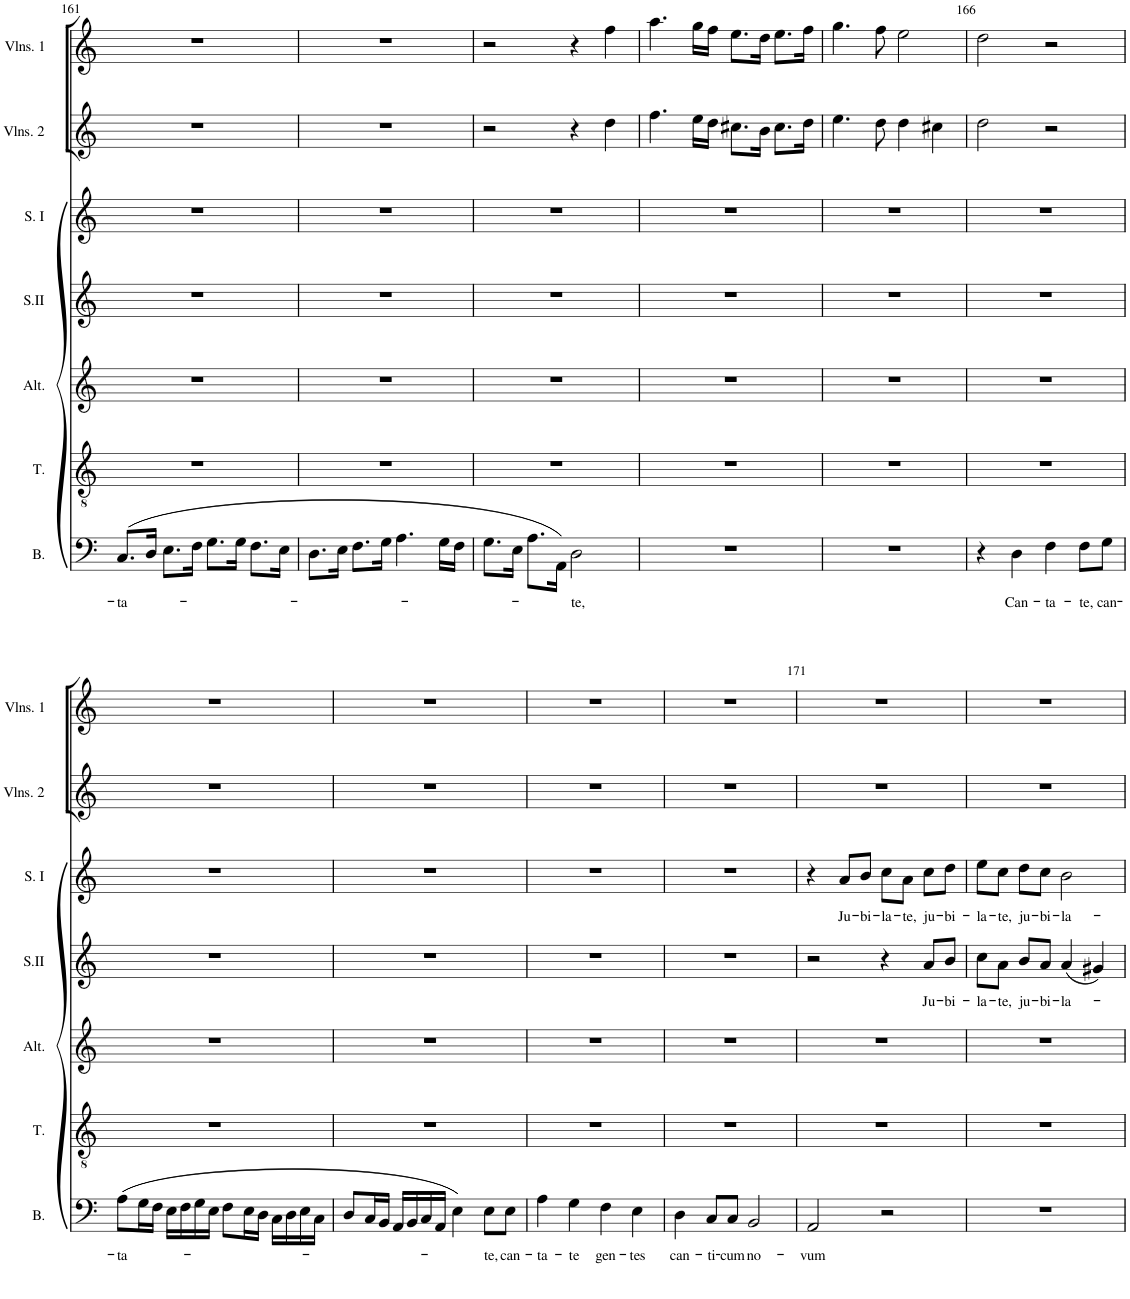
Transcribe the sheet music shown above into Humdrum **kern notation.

**kern	**text	**kern	**kern	**kern	**text	**kern	**text	**kern	**kern
*part7	*part7	*part6	*part5	*part4	*part4	*part3	*part3	*part2	*part1
*staff7	*staff7	*staff6	*staff5	*staff4	*staff4	*staff3	*staff3	*staff2	*staff1
*I"Basse	*	*I"Ténor	*I"Alto	*I"Soprano II	*	*I"Soprane I	*	*I"Deuxièmes Violons	*I"Premiers Violons
*I'B.	*	*I'T.	*I'Alt.	*I'S.II	*	*I'S. I	*	*I'Vlns. 2	*I'Vlns. 1
!!LO:PB:g=z
*clefF4	*	*clefGv2	*clefG2	*clefG2	*	*clefG2	*	*clefG2	*clefG2
*k[]	*	*k[]	*k[]	*k[]	*	*k[]	*	*k[]	*k[]
*M4/4	*	*M4/4	*M4/4	*M4/4	*	*M4/4	*	*M4/4	*M4/4
*met(c)	*	*met(c)	*met(c)	*met(c)	*	*met(c)	*	*met(c)	*met(c)
=161	=161	=161	=161	=161	=161	=161	=161	=161	=161
!	!LO:LY:b	!	!	!	!	!	!	!	!
(8.C/L	-ta-	1r	1r	1r	.	1r	.	1r	1r
16D/Jk	.	.	.	.	.	.	.	.	.
8.E\L	.	.	.	.	.	.	.	.	.
16F\Jk	.	.	.	.	.	.	.	.	.
8.G\L	.	.	.	.	.	.	.	.	.
16G\Jk	.	.	.	.	.	.	.	.	.
8.F\L	.	.	.	.	.	.	.	.	.
16E\Jk	.	.	.	.	.	.	.	.	.
=162	=162	=162	=162	=162	=162	=162	=162	=162	=162
8.D\L	.	1r	1r	1r	.	1r	.	1r	1r
16E\Jk	.	.	.	.	.	.	.	.	.
8.F\L	.	.	.	.	.	.	.	.	.
16G\Jk	.	.	.	.	.	.	.	.	.
4.A\	.	.	.	.	.	.	.	.	.
16G\LL	.	.	.	.	.	.	.	.	.
16F\JJ	.	.	.	.	.	.	.	.	.
=163	=163	=163	=163	=163	=163	=163	=163	=163	=163
8.G\L	.	1r	1r	1r	.	1r	.	2r	2r
16E\Jk	.	.	.	.	.	.	.	.	.
8.A\L	.	.	.	.	.	.	.	.	.
16AA\Jk)	.	.	.	.	.	.	.	.	.
!	!LO:LY:b	!	!	!	!	!	!	!	!
2D\	-te,	.	.	.	.	.	.	4r	4r
.	.	.	.	.	.	.	.	4dd\	4ff\
=164	=164	=164	=164	=164	=164	=164	=164	=164	=164
1r	.	1r	1r	1r	.	1r	.	4.ff\	4.aa\
.	.	.	.	.	.	.	.	16ee\LL	16gg\LL
.	.	.	.	.	.	.	.	16dd\JJ	16ff\JJ
.	.	.	.	.	.	.	.	8.cc#X\L	8.ee\L
.	.	.	.	.	.	.	.	16b\Jk	16dd\Jk
.	.	.	.	.	.	.	.	8.cc#\L	8.ee\L
.	.	.	.	.	.	.	.	16dd\Jk	16ff\Jk
=165	=165	=165	=165	=165	=165	=165	=165	=165	=165
1r	.	1r	1r	1r	.	1r	.	4.ee\	4.gg\
.	.	.	.	.	.	.	.	8dd\	8ff\
.	.	.	.	.	.	.	.	4dd\	2ee\
.	.	.	.	.	.	.	.	4cc#X\	.
=166	=166	=166	=166	=166	=166	=166	=166	=166	=166
4r	.	1r	1r	1r	.	1r	.	2dd\	2dd\
!	!LO:LY:b	!	!	!	!	!	!	!	!
4D\	Can-	.	.	.	.	.	.	.	.
!	!LO:LY:b	!	!	!	!	!	!	!	!
4F\	-ta-	.	.	.	.	.	.	2r	2r
!	!LO:LY:b	!	!	!	!	!	!	!	!
8F\L	-te,	.	.	.	.	.	.	.	.
!	!LO:LY:b	!	!	!	!	!	!	!	!
8G\J	can-	.	.	.	.	.	.	.	.
!!LO:LB:g=z
=167	=167	=167	=167	=167	=167	=167	=167	=167	=167
!	!LO:LY:b	!	!	!	!	!	!	!	!
(8A\L	-ta-	1r	1r	1r	.	1r	.	1r	1r
16G\L	.	.	.	.	.	.	.	.	.
16F\JJ	.	.	.	.	.	.	.	.	.
16E\LL	.	.	.	.	.	.	.	.	.
16F\	.	.	.	.	.	.	.	.	.
16G\	.	.	.	.	.	.	.	.	.
16E\JJ	.	.	.	.	.	.	.	.	.
8F\L	.	.	.	.	.	.	.	.	.
16E\L	.	.	.	.	.	.	.	.	.
16D\JJ	.	.	.	.	.	.	.	.	.
16C\LL	.	.	.	.	.	.	.	.	.
16D\	.	.	.	.	.	.	.	.	.
16E\	.	.	.	.	.	.	.	.	.
16C\JJ	.	.	.	.	.	.	.	.	.
=168	=168	=168	=168	=168	=168	=168	=168	=168	=168
8D/L	.	1r	1r	1r	.	1r	.	1r	1r
16C/L	.	.	.	.	.	.	.	.	.
16BB/JJ	.	.	.	.	.	.	.	.	.
16AA/LL	.	.	.	.	.	.	.	.	.
16BB/	.	.	.	.	.	.	.	.	.
16C/	.	.	.	.	.	.	.	.	.
16AA/JJ	.	.	.	.	.	.	.	.	.
4E\)	.	.	.	.	.	.	.	.	.
!	!LO:LY:b	!	!	!	!	!	!	!	!
8E\L	-te,	.	.	.	.	.	.	.	.
!	!LO:LY:b	!	!	!	!	!	!	!	!
8E\J	can-	.	.	.	.	.	.	.	.
=169	=169	=169	=169	=169	=169	=169	=169	=169	=169
!	!LO:LY:b	!	!	!	!	!	!	!	!
4A\	-ta-	1r	1r	1r	.	1r	.	1r	1r
!	!LO:LY:b	!	!	!	!	!	!	!	!
4G\	-te	.	.	.	.	.	.	.	.
!	!LO:LY:b	!	!	!	!	!	!	!	!
4F\	gen-	.	.	.	.	.	.	.	.
!	!LO:LY:b	!	!	!	!	!	!	!	!
4E\	-tes	.	.	.	.	.	.	.	.
=170	=170	=170	=170	=170	=170	=170	=170	=170	=170
!	!LO:LY:b	!	!	!	!	!	!	!	!
4D\	can-	1r	1r	1r	.	1r	.	1r	1r
!	!LO:LY:b	!	!	!	!	!	!	!	!
8C/L	-ti-	.	.	.	.	.	.	.	.
!	!LO:LY:b	!	!	!	!	!	!	!	!
8C/J	-cum	.	.	.	.	.	.	.	.
!	!LO:LY:b	!	!	!	!	!	!	!	!
2BB/	no-	.	.	.	.	.	.	.	.
=171	=171	=171	=171	=171	=171	=171	=171	=171	=171
!	!LO:LY:b	!	!	!	!	!	!	!	!
2AA/	-vum	1r	1r	2r	.	4r	.	1r	1r
!	!	!	!	!	!	!	!LO:LY:b	!	!
.	.	.	.	.	.	8a/L	Ju-	.	.
!	!	!	!	!	!	!	!LO:LY:b	!	!
.	.	.	.	.	.	8b/J	-bi-	.	.
!	!	!	!	!	!	!	!LO:LY:b	!	!
2r	.	.	.	4r	.	8cc\L	-la-	.	.
!	!	!	!	!	!	!	!LO:LY:b	!	!
.	.	.	.	.	.	8a\J	-te,	.	.
!	!	!	!	!	!LO:LY:b	!	!LO:LY:b	!	!
.	.	.	.	8a/L	Ju-	8cc\L	ju-	.	.
!	!	!	!	!	!LO:LY:b	!	!LO:LY:b	!	!
.	.	.	.	8b/J	-bi-	8dd\J	-bi-	.	.
=172	=172	=172	=172	=172	=172	=172	=172	=172	=172
!	!	!	!	!	!LO:LY:b	!	!LO:LY:b	!	!
1r	.	1r	1r	8cc\L	-la-	8ee\L	-la-	1r	1r
!	!	!	!	!	!LO:LY:b	!	!LO:LY:b	!	!
.	.	.	.	8a\J	-te,	8cc\J	-te,	.	.
!	!	!	!	!	!LO:LY:b	!	!LO:LY:b	!	!
.	.	.	.	8b/L	ju-	8dd\L	ju-	.	.
!	!	!	!	!	!LO:LY:b	!	!LO:LY:b	!	!
.	.	.	.	8a/J	-bi-	8cc\J	-bi-	.	.
!	!	!	!	!	!LO:LY:b	!	!LO:LY:b	!	!
.	.	.	.	(4a/	-la-	2b\	-la-	.	.
.	.	.	.	4g#X/)	.	.	.	.	.
=	=	=	=	=	=	=	=	=	=
*-	*-	*-	*-	*-	*-	*-	*-	*-	*-
